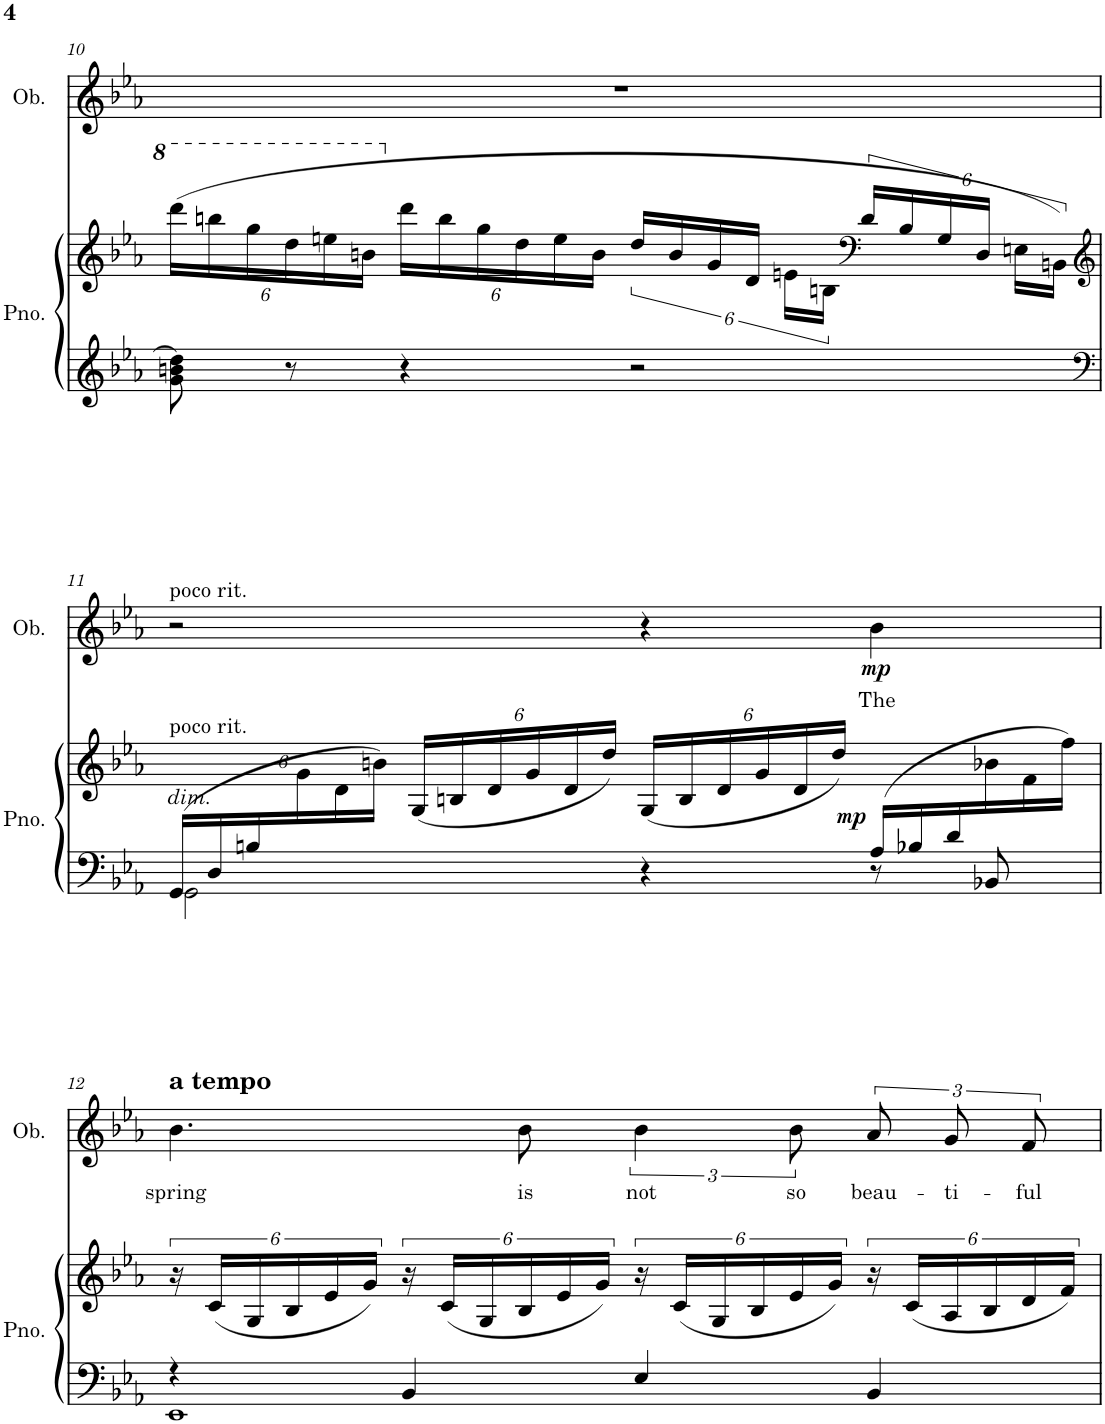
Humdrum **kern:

**kern	**kern	**dynam	**kern	**text	**dynam
*part2	*part2	*part2	*part1	*part1	*part1
*staff3	*staff2	*staff2/3	*staff1	*staff1	*staff1
*I"Piano	*	*	*I"Oboe	*	*
*I'Pno.	*	*	*I'Ob.	*	*
!!LO:PB:g=z
*clefG2	*clefG2	*	*clefG2	*	*
*k[b-e-a-]	*k[b-e-a-]	*	*k[b-e-a-]	*	*
*M4/4	*M4/4	*	*M4/4	*	*
*met(c)	*met(c)	*	*met(c)	*	*
*	*Xbrackettup	*	*	*	*
=10	=10	=10	=10	=10	=10
8g\ 8bn\ 8dd\]	(24dddd\LL	.	1r	.	.
.	24bbbn\	.	.	.	.
.	24ggg\	.	.	.	.
8r	24ddd\	.	.	.	.
.	24eeen\	.	.	.	.
.	24bbn\JJ	.	.	.	.
4r	24ddd\LL	.	.	.	.
.	24bb\	.	.	.	.
.	24gg\	.	.	.	.
.	24dd\	.	.	.	.
.	24ee\	.	.	.	.
.	24b\JJ	.	.	.	.
*	*brackettup	*	*	*	*
2r	24dd/LL	.	.	.	.
.	24b/	.	.	.	.
.	24g/	.	.	.	.
.	24d/JJ	.	.	.	.
.	24en\LL	.	.	.	.
.	24Bn\JJ	.	.	.	.
*	*clefF4	*	*	*	*
.	24d/LL	.	.	.	.
.	24B/	.	.	.	.
.	24G/	.	.	.	.
.	24D/JJ	.	.	.	.
.	24En\LL	.	.	.	.
.	24BBn\JJ)	.	.	.	.
!!LO:LB:g=z
=11	=11	=11	=11	=11	=11
*clefF4	*clefG2	*	*	*	*
*Xbrackettup	*	*	*	*	*
*^	*	*	*	*	*
!	!	!	!	!LO:TX:a:t=poco rit.	!	!
!	!	!LO:TX:a:t=poco rit.	!	!	!	!
!	!	!LO:TX:b:i:t=dim.	!	!	!	!
(24GG/LL	2GG\	8ryy	.	2r	.	.
24D/	.	.	.	.	.	.
24Bn/	.	.	.	.	.	.
8ryy	.	24g\	.	.	.	.
.	.	24d\	.	.	.	.
.	.	24bn\JJ)	.	.	.	.
*	*	*Xbrackettup	*	*	*	*
.	.	(24G/LL	.	.	.	.
.	.	24Bn/	.	.	.	.
.	.	24d/	.	.	.	.
.	.	24g/	.	.	.	.
.	.	24d/	.	.	.	.
.	.	24dd/JJ)	.	.	.	.
.	4r	(24G/LL	.	4r	.	.
.	.	24B/	.	.	.	.
.	.	24d/	.	.	.	.
.	.	24g/	.	.	.	.
.	.	24d/	.	.	.	.
.	.	24dd/JJ)	.	.	.	.
!	!	!	!LO:DY:b	!	!LO:LY:b	!LO:DY:b
(24A-/LL	8r	8ryy	mp	4b-\	The	mp
24B-X/	.	.	.	.	.	.
24d/	.	.	.	.	.	.
8ryy	8BB-X/	24b-X\	.	.	.	.
.	.	24f\	.	.	.	.
.	.	24ff\JJ)	.	.	.	.
!!LO:LB:g=z
=12	=12	=12	=12	=12	=12	=12
*	*	*brackettup	*	*	*	*
!	!	!	!	!LO:TX:a:B:t=a tempo	!	!
!	!	!	!	!	!LO:LY:b	!
4r	1EE-	24r	.	4.b-\	spring	.
.	.	(24c/LL	.	.	.	.
.	.	24G/	.	.	.	.
.	.	24B-/	.	.	.	.
.	.	24e-/	.	.	.	.
.	.	24g/JJ)	.	.	.	.
4BB-/	.	24r	.	.	.	.
.	.	(24c/LL	.	.	.	.
.	.	24G/	.	.	.	.
!	!	!	!	!	!LO:LY:b	!
.	.	24B-/	.	8b-\	is	.
.	.	24e-/	.	.	.	.
.	.	24g/JJ)	.	.	.	.
!	!	!	!	!	!LO:LY:b	!
4E-/	.	24r	.	6b-\	not	.
.	.	(24c/LL	.	.	.	.
.	.	24G/	.	.	.	.
.	.	24B-/	.	.	.	.
!	!	!	!	!	!LO:LY:b	!
.	.	24e-/	.	12b-\	so	.
.	.	24g/JJ)	.	.	.	.
!	!	!	!	!	!LO:LY:b	!
4BB-/	.	24r	.	12a-/L	beau-	.
.	.	(24c/LL	.	.	.	.
!	!	!	!	!	!LO:LY:b	!
.	.	24A-/	.	12g/	-ti-	.
.	.	24B-/	.	.	.	.
!	!	!	!	!	!LO:LY:b	!
.	.	24d/	.	12f/J	-ful	.
.	.	24f/JJ)	.	.	.	.
*v	*v	*	*	*	*	*
=	=	=	=	=	=
*-	*-	*-	*-	*-	*-
